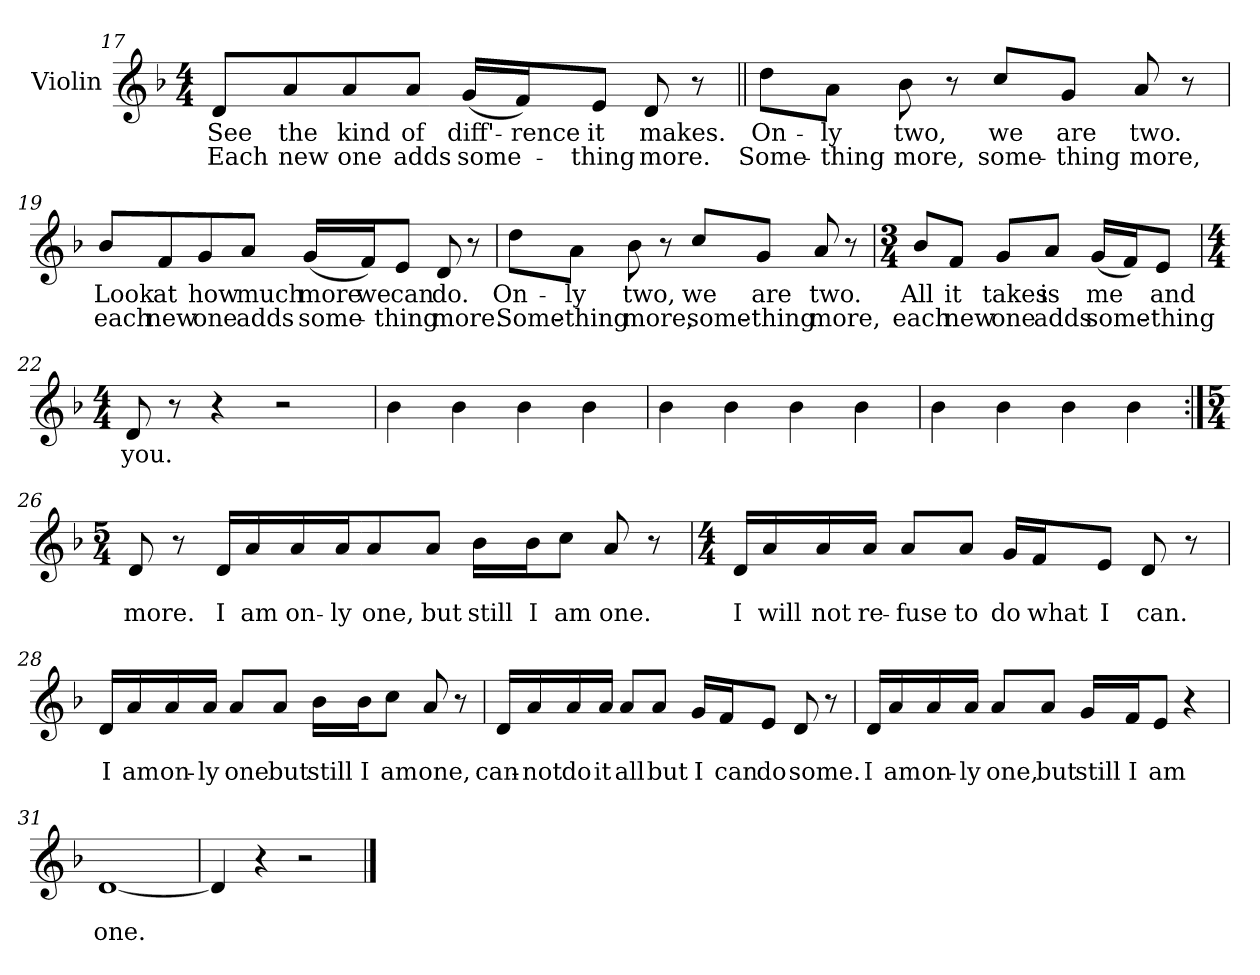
**kern	**text	**text
*part1	*part1	*part1
*staff1	*staff1	*staff1
*I"Violin	*	*
*I'Vln.	*	*
!!LO:PB:g=z
*clefG2	*	*
*k[b-]	*	*
*M4/4	*	*
=17	=17	=17
8dL	See	Each
8a	the	new
8a	kind	one
8aJ	of	adds
(<16gLL	diff'-	some-
16fJ)	-rence	.
8eJ	it	-thing
8d	makes.	more.
8r	.	.
=18||	=18||	=18||
8ddL	On-	Some-
8aJ	-ly	-thing
8b-	two,	more,
8r	.	.
8ccL	we	some-
8gJ	are	-thing
8a	two.	more,
8r	.	.
!!LO:LB:g=z
=19	=19	=19
8b-L	Look	each
8f	at	new
8g	how	one
8aJ	much	adds
(<16gLL	more	some-
16fJ)	we	.
8eJ	can	-thing
8d	do.	more.
8r	.	.
=20	=20	=20
8ddL	On-	Some-
8aJ	-ly	-thing
8b-	two,	more,
8r	.	.
8ccL	we	some-
8gJ	are	-thing
8a	two.	more,
8r	.	.
!!LO:LB:g=z
=21	=21	=21
*M3/4	*	*
8b-L	All	each
8fJ	it	new
8gL	takes	one
8aJ	is	adds
(<16gLL	me	some-
16fJ)	.	.
8eJ	and	-thing
=22	=22	=22
*M4/4	*	*
8d	you.	.
8r	.	.
4r	.	.
2r	.	.
=23	=23	=23
4b-	.	.
4b-	.	.
4b-	.	.
4b-	.	.
=24	=24	=24
4b-	.	.
4b-	.	.
4b-	.	.
4b-	.	.
=25	=25	=25
4b-	.	.
4b-	.	.
4b-	.	.
4b-	.	.
!!LO:LB:g=z
=26:|!	=26:|!	=26:|!
*M5/4	*	*
8d	.	more.
8r	.	.
16dLL	.	I
16a	.	am
16a	.	on-
16aJ	.	-ly
8a	.	one,
8aJ	.	but
16b-LL	.	still
16b-J	.	I
8ccJ	.	am
8a	.	one.
8r	.	.
!!LO:LB:g=z
=27	=27	=27
*M4/4	*	*
16dLL	.	I
16a	.	will
16a	.	not
16aJJ	.	re-
8aL	.	-fuse
8aJ	.	to
16gLL	.	do
16fJ	.	what
8eJ	.	I
8d	.	can.
8r	.	.
!!LO:LB:g=z
=28	=28	=28
16dLL	.	I
16a	.	am
16a	.	on-
16aJJ	.	-ly
8aL	.	one
8aJ	.	but
16b-LL	.	still
16b-J	.	I
8ccJ	.	am
8a	.	one,
8r	.	.
=29	=29	=29
16dLL	.	can-
16a	.	-not
16a	.	do
16aJJ	.	it
8aL	.	all
8aJ	.	but
16gLL	.	I
16fJ	.	can
8eJ	.	do
8d	.	some.
8r	.	.
!!LO:LB:g=z
=30	=30	=30
16dLL	.	I
16a	.	am
16a	.	on-
16aJJ	.	-ly
8aL	.	one,
8aJ	.	but
16gLL	.	still
16fJ	.	I
8eJ	.	am
4r	.	.
=31	=31	=31
[1d	.	one.
=32	=32	=32
4d]	.	.
4r	.	.
2r	.	.
==	==	==
*-	*-	*-
